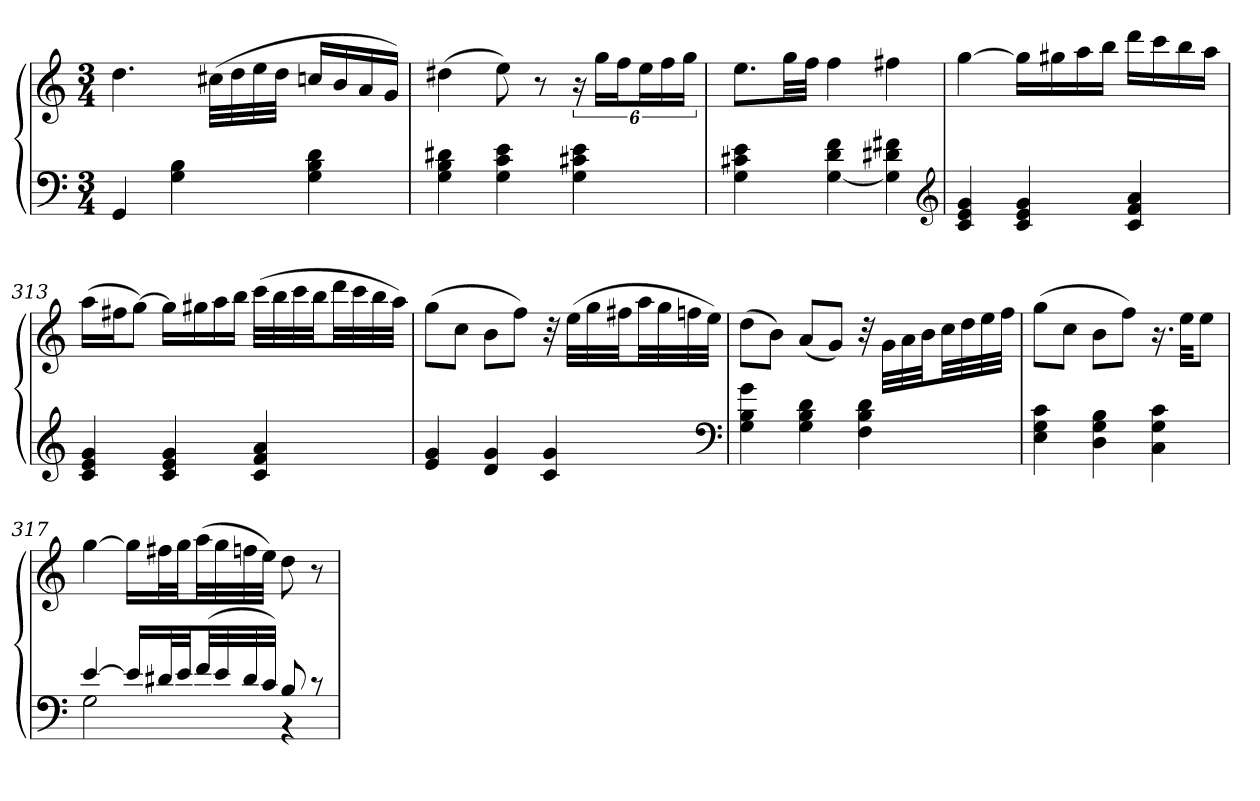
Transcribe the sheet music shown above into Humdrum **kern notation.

**kern	**kern
*part1	*part1
*staff2	*staff1
*clefF4	*clefG2
*k[]	*k[]
*M3/4	*M3/4
=	=
4GG	4.dd
4G 4B	.
.	(32cc#XLLL
.	32dd
.	32ee
.	32ddJJJ
4G 4B 4d	16ccnLL
.	16b
.	16a
.	16gJJ)
=310	=310
4G 4B 4d#X	(4dd#X
4G 4c 4e	8ee)
.	8r
4G 4c#X 4e	24r
.	24ggLL
.	24ffJ
.	24eeL
.	24ff
.	24ggJJ
=311	=311
4G 4c#X 4e	8.eeL
.	32ggLL
.	32ffJJJ
[4G 4d 4f	4ff
4G] 4d#X 4f#X	4ff#X
*clefG2	*
=312	=312
4c 4e 4g	[4gg
4c 4e 4g	16ggLL]
.	16gg#X
.	16aa
.	16bbJJ
4c 4f 4a	16dddLL
.	16ccc
.	16bb
.	16aaJJ
=313	=313
4c 4e 4g	(16aaLL
.	16ff#XJ
.	[8ggJ)
4c 4e 4g	16ggLL]
.	16gg#X
.	16aa
.	16bbJJ
4c 4f 4a	(32cccLLL
.	32bb
.	32ccc
.	32bbJJ
.	32dddLL
.	32ccc
.	32bb
.	32aaJJJ)
=314	=314
4e 4g	(8ggL
.	8ccJ
4d 4g	8bL
.	8ffJ)
4c 4g	32r
.	(32eeLLL
.	32gg
.	32ff#XJJ
.	32aaLL
.	32gg
.	32ffn
.	32eeJJJ)
*clefF4	*
=315	=315
4G 4B 4g	(8ddL
.	8bJ)
4G 4B 4d	(8aL
.	8gJ)
4F 4B 4d	32r
.	32gLLL
.	32a
.	32bJJ
.	32ccLL
.	32dd
.	32ee
.	32ffJJJ
=316	=316
4E 4G 4c	(8ggL
.	8ccJ
4D 4G 4B	8bL
.	8ffJ)
4C 4G 4c	16.r
.	32eeKKL
.	8eeJ
=317	=317
*^	*
[4e	2G	[4gg
16eLL]	.	16ggLL]
32d#XL	.	32ff#XL
32eJJ	.	32ggJJ
(32fLL	.	(32aaLL
32e	.	32gg
32d#	.	32ffn
32cJJJ)	.	32eeJJJ)
8B	4r	8dd
8r	.	8r
*v	*v	*
=	=
*-	*-
